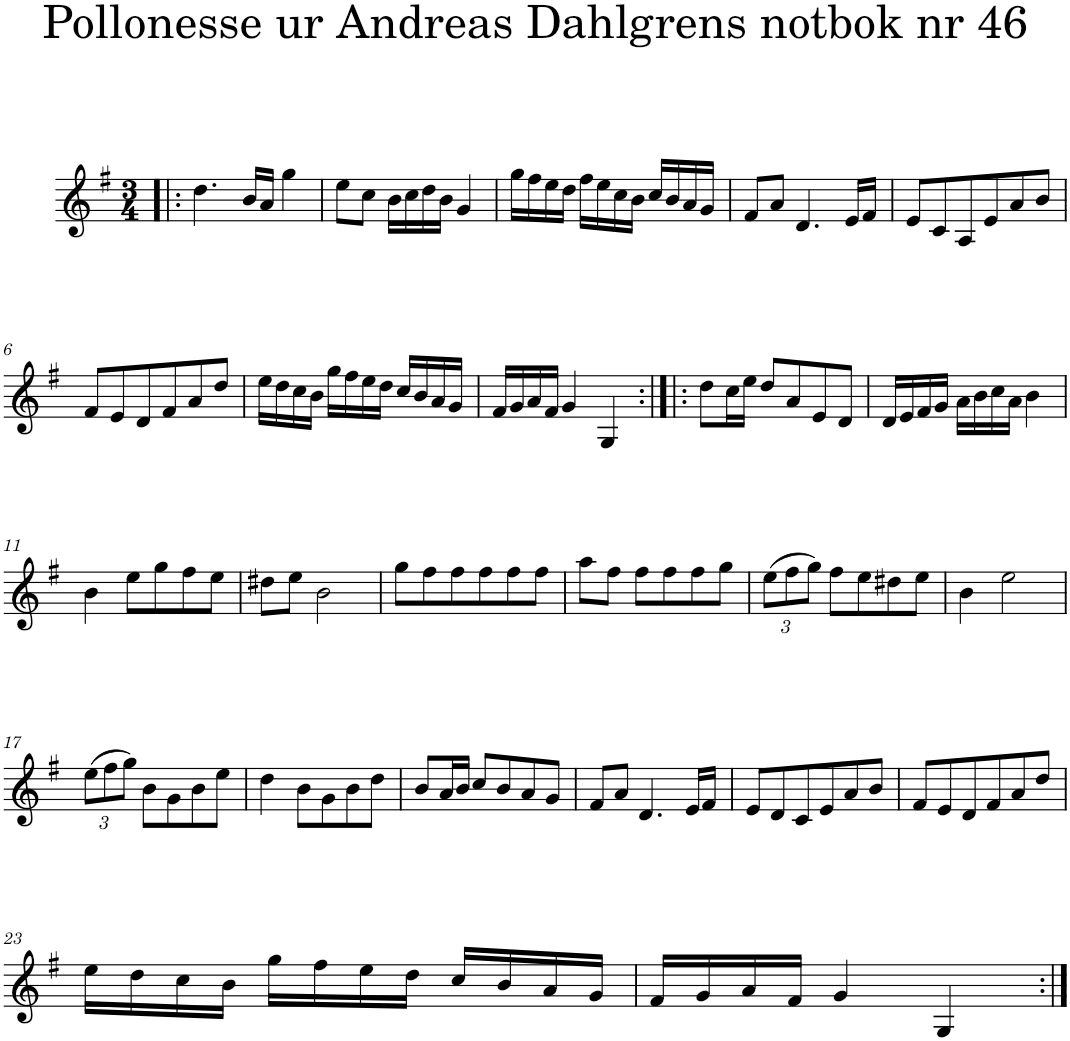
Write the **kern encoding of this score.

**kern
*part1
*staff1
*I"Piano
*I'Pno
*clefG2
*k[f#]
*G:
*M3/4
=1!|:
4.dd\
16b/LL
16a/JJ
4gg\
=2
8ee\L
8cc\J
16b\LL
16cc\
16dd\
16b\JJ
4g/
=3
16gg\LL
16ff#\
16ee\
16dd\JJ
16ff#\LL
16ee\
16cc\
16b\JJ
16cc/LL
16b/
16a/
16g/JJ
=4
8f#/L
8a/J
4.d/
16e/LL
16f#/JJ
=5
8e/L
8c/
8A/
8e/
8a/
8b/J
!!LO:LB:g=z
=6
8f#/L
8e/
8d/
8f#/
8a/
8dd/J
=7
16ee\LL
16dd\
16cc\
16b\JJ
16gg\LL
16ff#\
16ee\
16dd\JJ
16cc/LL
16b/
16a/
16g/JJ
=8
16f#/LL
16g/
16a/
16f#/JJ
4g/
4G/
=9:|!|:
8dd\L
16cc\L
16ee\JJ
8dd/L
8a/
8e/
8d/J
=10
16d/LL
16e/
16f#/
16g/JJ
16a\LL
16b\
16cc\
16a\JJ
4b\
!!LO:LB:g=z
=11
4b\
8ee\L
8gg\
8ff#\
8ee\J
=12
8dd#X\L
8ee\J
2b\
=13
8gg\L
8ff#\
8ff#\
8ff#\
8ff#\
8ff#\J
=14
8aa\L
8ff#\J
8ff#\L
8ff#\
8ff#\
8gg\J
=15
*Xbrackettup
(12ee\L
12ff#\
12gg\J)
8ff#\L
8ee\
8dd#X\
8ee\J
=16
4b\
2ee\
!!LO:LB:g=z
=17
(12ee\L
12ff#\
12gg\J)
8b\L
8g\
8b\
8ee\J
=18
4dd\
8b\L
8g\
8b\
8dd\J
=19
8b/L
16a/L
16b/JJ
8cc/L
8b/
8a/
8g/J
=20
8f#/L
8a/J
4.d/
16e/LL
16f#/JJ
=21
8e/L
8d/
8c/
8e/
8a/
8b/J
=22
8f#/L
8e/
8d/
8f#/
8a/
8dd/J
!!LO:LB:g=z
=23
16ee\LL
16dd\
16cc\
16b\JJ
16gg\LL
16ff#\
16ee\
16dd\JJ
16cc/LL
16b/
16a/
16g/JJ
=24
16f#/LL
16g/
16a/
16f#/JJ
4g/
4G/
=:|!
*-
